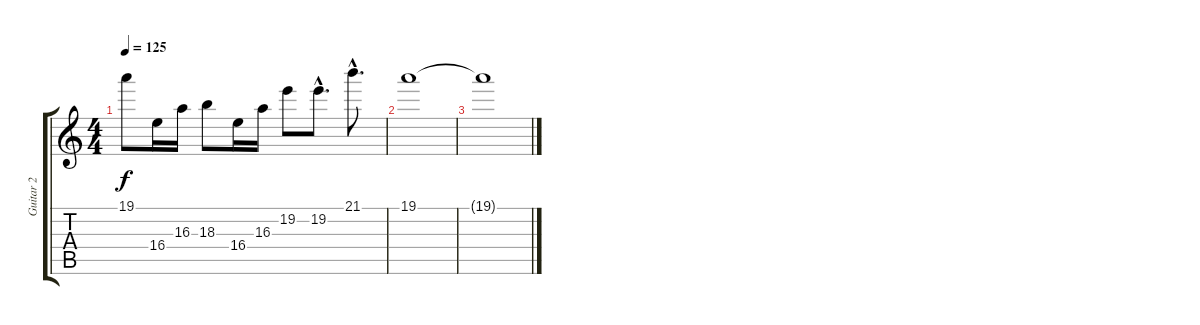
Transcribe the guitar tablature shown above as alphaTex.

\track ("Guitar 2" "Guitar 2") {instrument overdrivenguitar}
\staff {score tabs}
\tuning (D4 A3 F3 C3 G2 D2) {hide}
\ts (4 4)
\tempo 125
\clef g2
\ks c
19.1.8{dy f} 16.4.16 16.3.16 18.3.8 16.4.16 16.3.16 19.2.8 19.2{hac}.8{d} 21.1{hac}.8{d} |
19.1.1 |
19.1{t}.1
